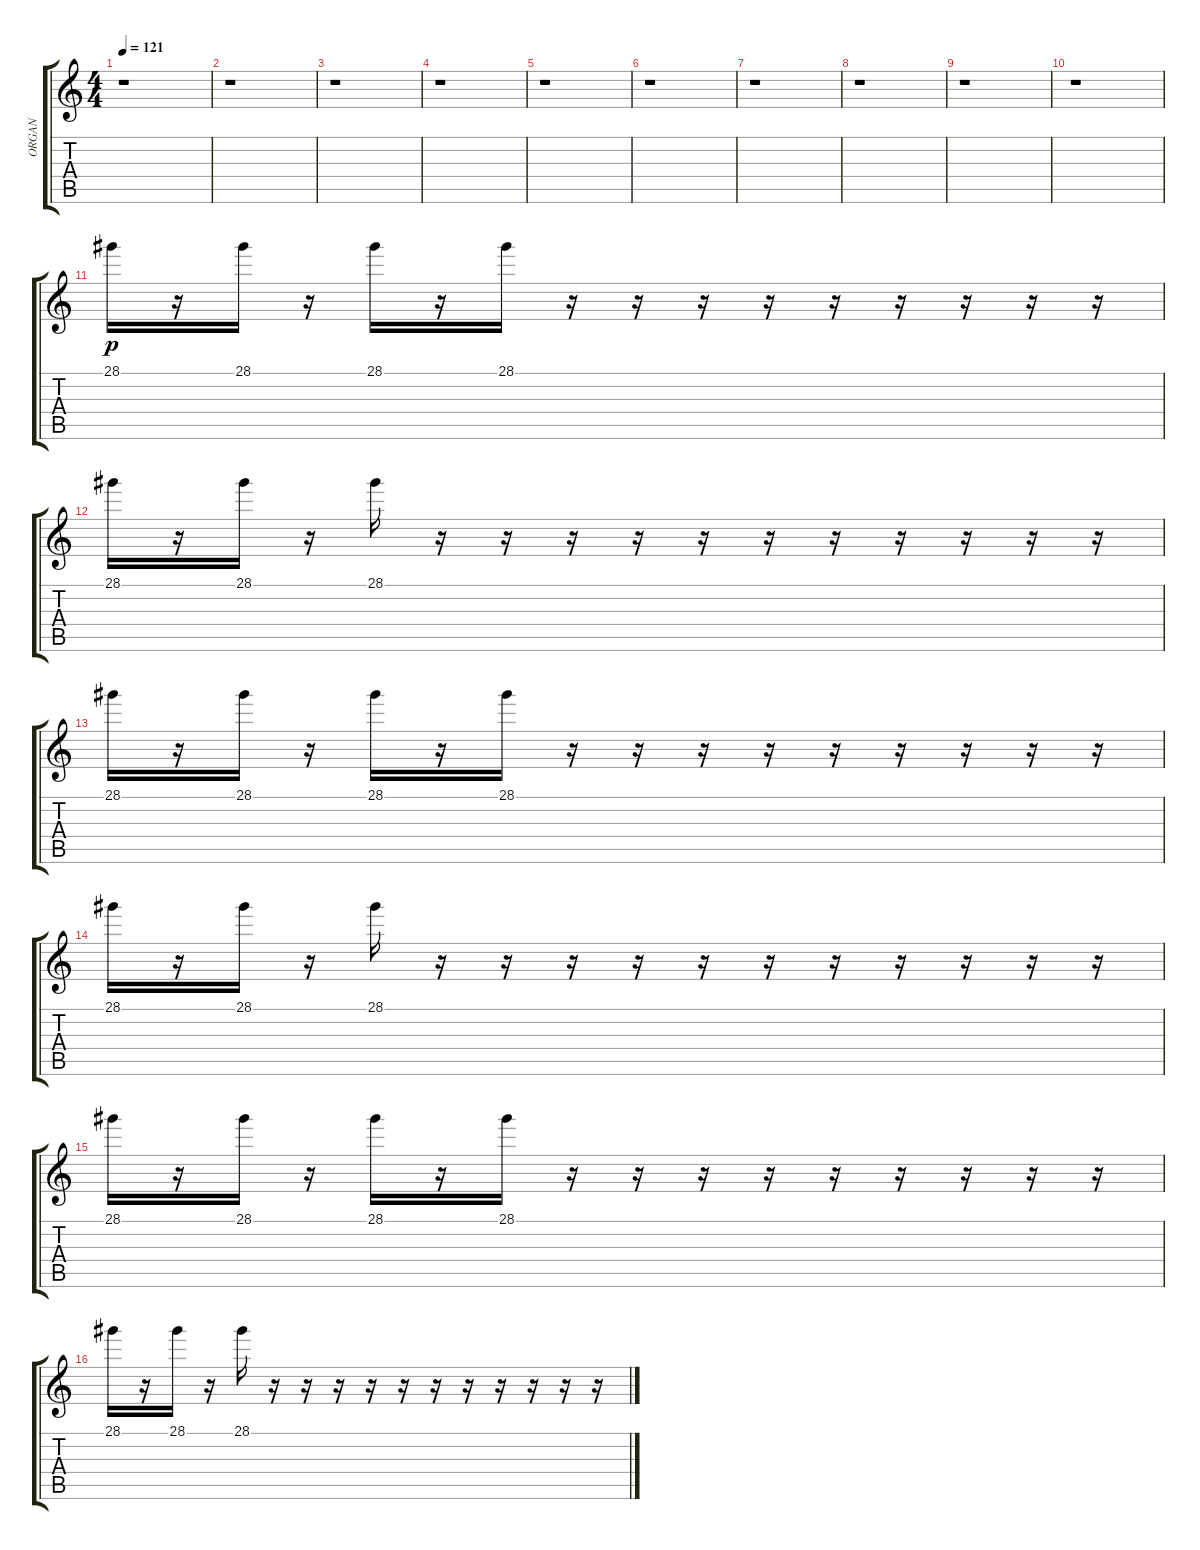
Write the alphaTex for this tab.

\track ("ORGAN" "ORGAN") {instrument churchorgan}
\staff {score tabs}
\tuning (E4 B3 G3 D3 A2 E2) {hide}
\ts (4 4)
\tempo 121
\clef g2
\ks c
r.1{dy p} |
r.1 |
r.1 |
r.1 |
r.1 |
r.1 |
r.1 |
r.1 |
r.1 |
r.1 |
28.1.16 r.16 28.1.16 r.16 28.1.16 r.16 28.1.16 r.16 r.16 r.16 r.16 r.16 r.16 r.16 r.16 r.16 |
28.1.16 r.16 28.1.16 r.16 28.1.16 r.16 r.16 r.16 r.16 r.16 r.16 r.16 r.16 r.16 r.16 r.16 |
28.1.16 r.16 28.1.16 r.16 28.1.16 r.16 28.1.16 r.16 r.16 r.16 r.16 r.16 r.16 r.16 r.16 r.16 |
28.1.16 r.16 28.1.16 r.16 28.1.16 r.16 r.16 r.16 r.16 r.16 r.16 r.16 r.16 r.16 r.16 r.16 |
28.1.16 r.16 28.1.16 r.16 28.1.16 r.16 28.1.16 r.16 r.16 r.16 r.16 r.16 r.16 r.16 r.16 r.16 |
28.1.16 r.16 28.1.16 r.16 28.1.16 r.16 r.16 r.16 r.16 r.16 r.16 r.16 r.16 r.16 r.16 r.16
